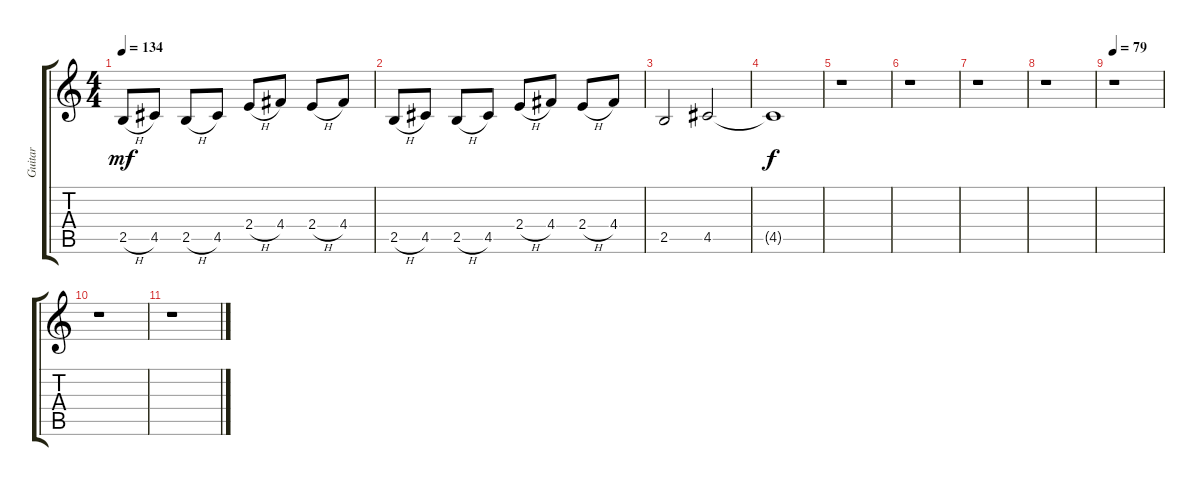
\track ("Guitar" "Guitar") {instrument overdrivenguitar}
\staff {score tabs}
\tuning (E4 B3 G3 D3 A2 E2) {hide}
\ts (4 4)
\tempo 134
\clef g2
\ks c
2.5{h}.8{dy mf} 4.5.8 2.5{h}.8 4.5.8 2.4{h}.8 4.4.8 2.4{h}.8 4.4.8 |
2.5{h}.8 4.5.8 2.5{h}.8 4.5.8 2.4{h}.8 4.4.8 2.4{h}.8 4.4.8 |
2.5.2 4.5.2 |
4.5{t}.1{dy f} |
r.1 |
r.1 |
r.1 |
r.1 |
\tempo 79
r.1 |
r.1 |
r.1
